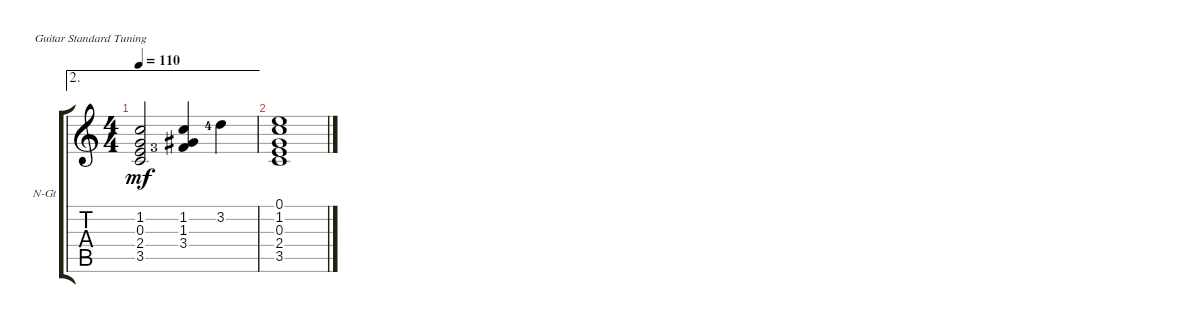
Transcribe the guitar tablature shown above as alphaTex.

\defaultSystemsLayout 4
\bracketExtendMode groupsimilarinstruments
\firstSystemTrackNameOrientation horizontal
\otherSystemsTrackNameOrientation horizontal
\track ("Lead" "N-Gt") {instrument acousticguitarsteel}
\staff {score tabs}
\tuning (E4 B3 G3 D3 A2 E2)
\ae 2
\ts (4 4)
\tempo 110
\clef g2
\ks c
(1.2 0.3 2.4 3.5).2{dy mf} (3.4{lf 4} 1.3 1.2).4 3.2{lf 5}.4 |
(0.1 1.2 0.3 2.4 3.5).1
